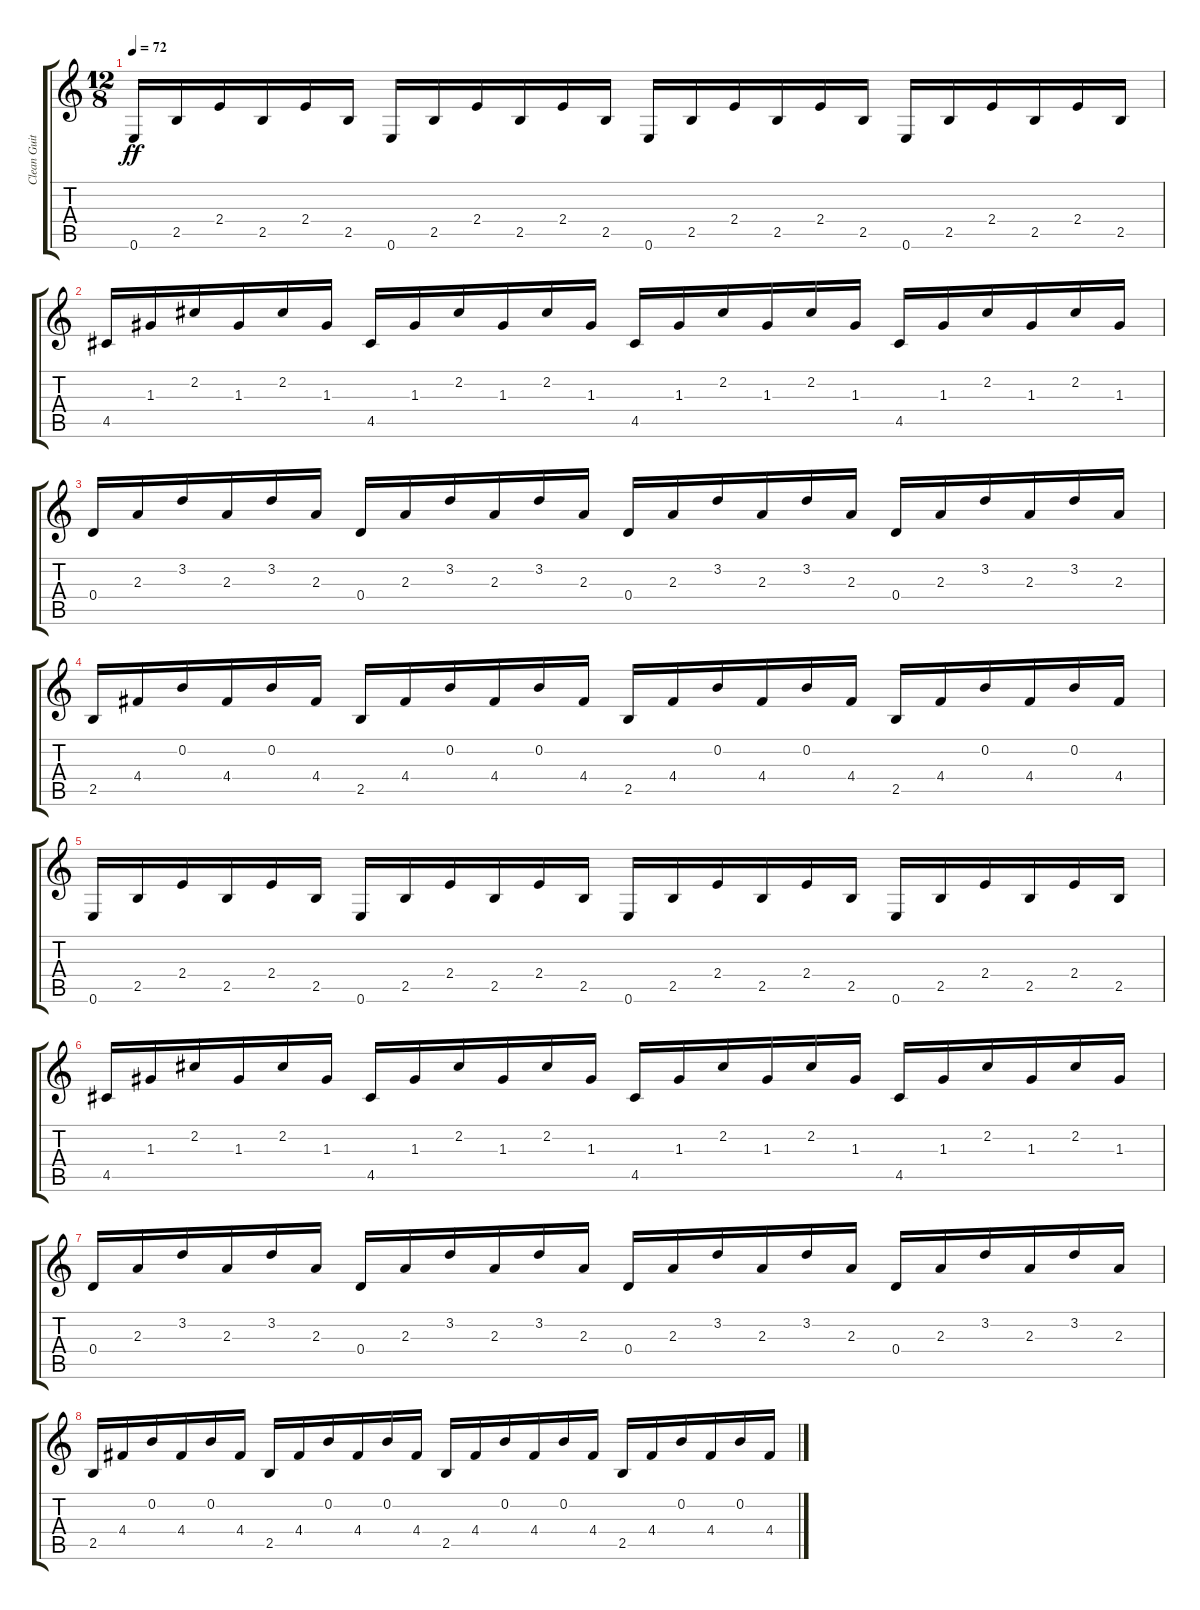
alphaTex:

\track ("Clean Guitar 2" "Clean Guit") {instrument acousticguitarsteel}
\staff {score tabs}
\tuning (E4 B3 G3 D3 A2 E2) {hide}
\ts (12 8)
\tempo 72
\clef g2
\ks c
0.6.16{dy ff} 2.5.16 2.4.16 2.5.16 2.4.16 2.5.16 0.6.16 2.5.16 2.4.16 2.5.16 2.4.16 2.5.16 0.6.16 2.5.16 2.4.16 2.5.16 2.4.16 2.5.16 0.6.16 2.5.16 2.4.16 2.5.16 2.4.16 2.5.16 |
4.5.16 1.3.16 2.2.16 1.3.16 2.2.16 1.3.16 4.5.16 1.3.16 2.2.16 1.3.16 2.2.16 1.3.16 4.5.16 1.3.16 2.2.16 1.3.16 2.2.16 1.3.16 4.5.16 1.3.16 2.2.16 1.3.16 2.2.16 1.3.16 |
0.4.16 2.3.16 3.2.16 2.3.16 3.2.16 2.3.16 0.4.16 2.3.16 3.2.16 2.3.16 3.2.16 2.3.16 0.4.16 2.3.16 3.2.16 2.3.16 3.2.16 2.3.16 0.4.16 2.3.16 3.2.16 2.3.16 3.2.16 2.3.16 |
2.5.16 4.4.16 0.2.16 4.4.16 0.2.16 4.4.16 2.5.16 4.4.16 0.2.16 4.4.16 0.2.16 4.4.16 2.5.16 4.4.16 0.2.16 4.4.16 0.2.16 4.4.16 2.5.16 4.4.16 0.2.16 4.4.16 0.2.16 4.4.16 |
0.6.16 2.5.16 2.4.16 2.5.16 2.4.16 2.5.16 0.6.16 2.5.16 2.4.16 2.5.16 2.4.16 2.5.16 0.6.16 2.5.16 2.4.16 2.5.16 2.4.16 2.5.16 0.6.16 2.5.16 2.4.16 2.5.16 2.4.16 2.5.16 |
4.5.16 1.3.16 2.2.16 1.3.16 2.2.16 1.3.16 4.5.16 1.3.16 2.2.16 1.3.16 2.2.16 1.3.16 4.5.16 1.3.16 2.2.16 1.3.16 2.2.16 1.3.16 4.5.16 1.3.16 2.2.16 1.3.16 2.2.16 1.3.16 |
0.4.16 2.3.16 3.2.16 2.3.16 3.2.16 2.3.16 0.4.16 2.3.16 3.2.16 2.3.16 3.2.16 2.3.16 0.4.16 2.3.16 3.2.16 2.3.16 3.2.16 2.3.16 0.4.16 2.3.16 3.2.16 2.3.16 3.2.16 2.3.16 |
2.5.16 4.4.16 0.2.16 4.4.16 0.2.16 4.4.16 2.5.16 4.4.16 0.2.16 4.4.16 0.2.16 4.4.16 2.5.16 4.4.16 0.2.16 4.4.16 0.2.16 4.4.16 2.5.16 4.4.16 0.2.16 4.4.16 0.2.16 4.4.16
